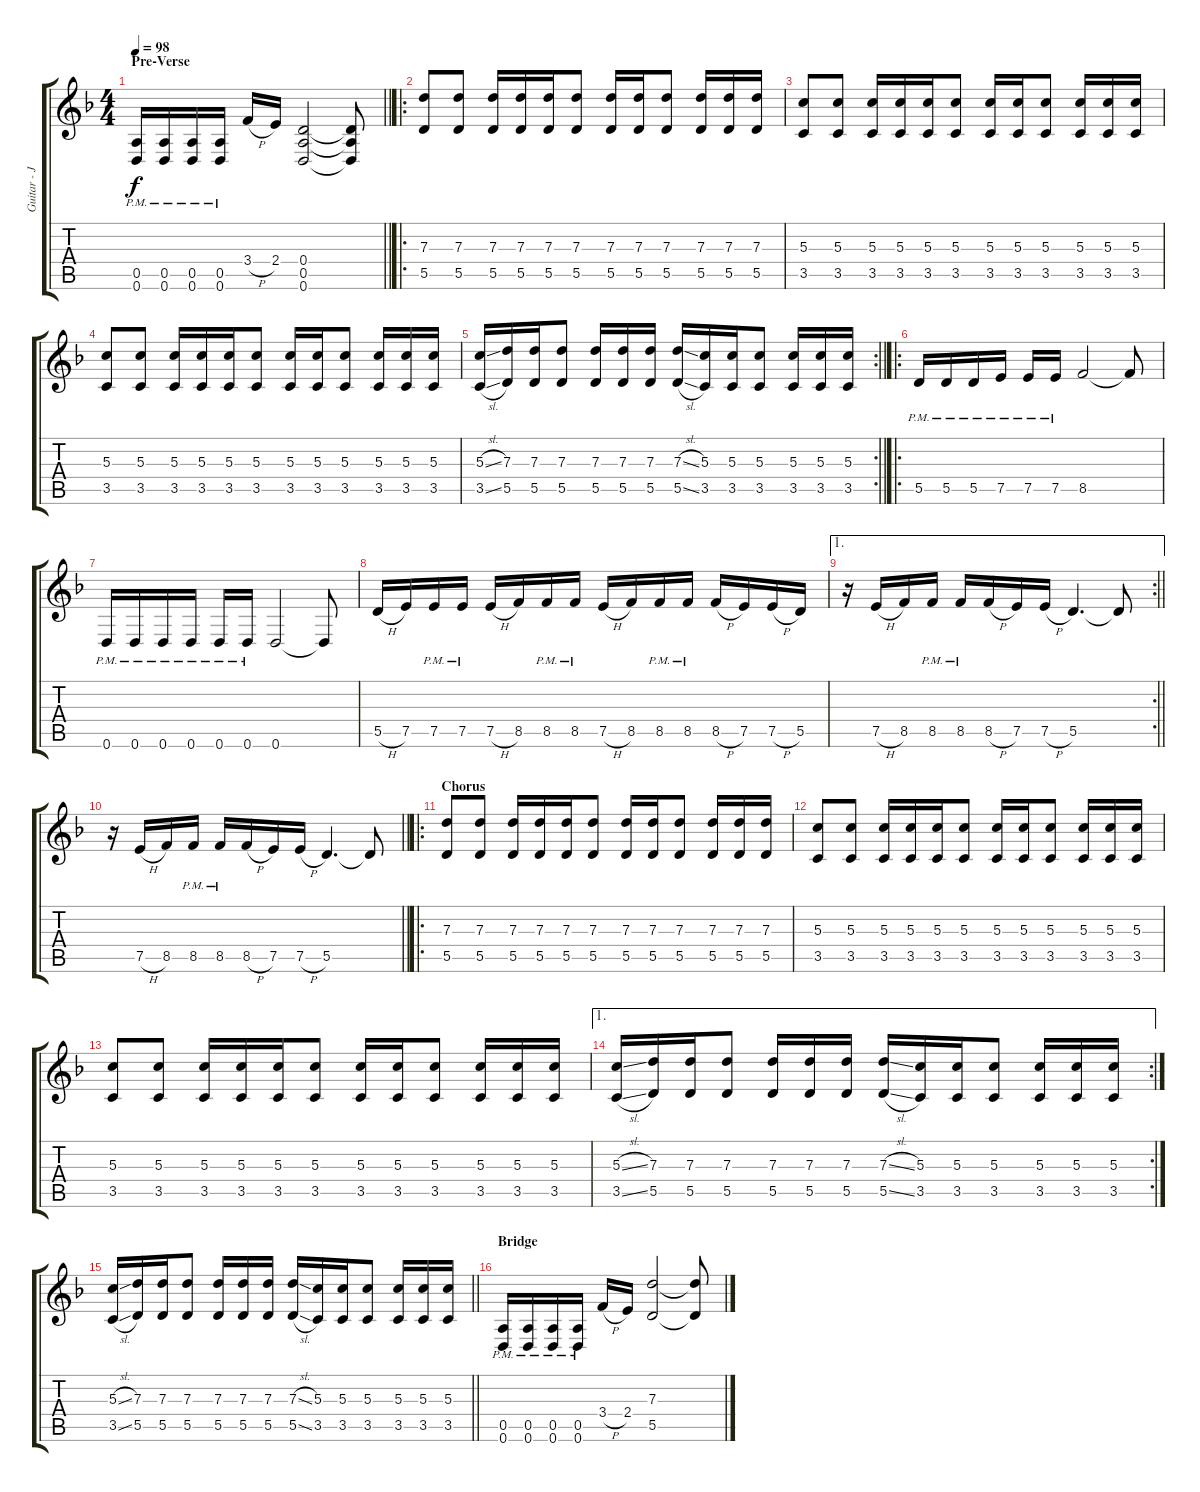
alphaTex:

\track ("Guitar - Josh" "Guitar - J") {instrument distortionguitar}
\staff {score tabs}
\tuning (E4 B3 G3 D3 A2 D2) {hide}
\ts (4 4)
\section ("" "Pre-Verse")
\tempo 98
\clef g2
\barLineRight lightlight
\ks f
(0.5{pm} 0.6{pm}).16{dy f} (0.5{pm} 0.6{pm}).16 (0.5{pm} 0.6{pm}).16 (0.5{pm} 0.6{pm}).16 3.4{h}.16 2.4.16 (0.4 0.5 0.6).2 (0.4{t} 0.5{t} 0.6{t}).8 |
\ro
(7.3 5.5).8 (7.3 5.5).8 (7.3 5.5).16 (7.3 5.5).16 (7.3 5.5).16 (7.3 5.5).8 (7.3 5.5).16 (7.3 5.5).16 (7.3 5.5).8 (7.3 5.5).16 (7.3 5.5).16 (7.3 5.5).16 |
(5.3 3.5).8 (5.3 3.5).8 (5.3 3.5).16 (5.3 3.5).16 (5.3 3.5).16 (5.3 3.5).8 (5.3 3.5).16 (5.3 3.5).16 (5.3 3.5).8 (5.3 3.5).16 (5.3 3.5).16 (5.3 3.5).16 |
(5.3 3.5).8 (5.3 3.5).8 (5.3 3.5).16 (5.3 3.5).16 (5.3 3.5).16 (5.3 3.5).8 (5.3 3.5).16 (5.3 3.5).16 (5.3 3.5).8 (5.3 3.5).16 (5.3 3.5).16 (5.3 3.5).16 |
\rc 2
\barLineRight lightlight
(5.3{sl} 3.5{sl}).16 (7.3 5.5).16 (7.3 5.5).16 (7.3 5.5).8 (7.3 5.5).16 (7.3 5.5).16 (7.3 5.5).16 (7.3{sl} 5.5{sl}).16 (5.3 3.5).16 (5.3 3.5).16 (5.3 3.5).8 (5.3 3.5).16 (5.3 3.5).16 (5.3 3.5).16 |
\ro
5.5{pm}.16 5.5{pm}.16 5.5{pm}.16 7.5{pm}.16 7.5{pm}.16 7.5{pm}.16 8.5.2 8.5{t}.8 |
0.6{pm}.16 0.6{pm}.16 0.6{pm}.16 0.6{pm}.16 0.6{pm}.16 0.6{pm}.16 0.6.2 0.6{t}.8 |
5.5{h}.16 7.5.16 7.5{pm}.16 7.5{pm}.16 7.5{h}.16 8.5.16 8.5{pm}.16 8.5{pm}.16 7.5{h}.16 8.5.16 8.5{pm}.16 8.5{pm}.16 8.5{h}.16 7.5.16 7.5{h}.16 5.5.16 |
\ae 1
\rc 2
\barLineRight lightlight
r.16 7.5{h}.16 8.5.16 8.5{pm}.16 8.5{pm}.16 8.5{h}.16 7.5.16 7.5{h}.16 5.5.4{d} 5.5{t}.8 |
\barLineRight lightlight
r.16 7.5{h}.16 8.5.16 8.5{pm}.16 8.5{pm}.16 8.5{h}.16 7.5.16 7.5{h}.16 5.5.4{d} 5.5{t}.8 |
\ro
\section ("" "Chorus")
(7.3 5.5).8 (7.3 5.5).8 (7.3 5.5).16 (7.3 5.5).16 (7.3 5.5).16 (7.3 5.5).8 (7.3 5.5).16 (7.3 5.5).16 (7.3 5.5).8 (7.3 5.5).16 (7.3 5.5).16 (7.3 5.5).16 |
(5.3 3.5).8 (5.3 3.5).8 (5.3 3.5).16 (5.3 3.5).16 (5.3 3.5).16 (5.3 3.5).8 (5.3 3.5).16 (5.3 3.5).16 (5.3 3.5).8 (5.3 3.5).16 (5.3 3.5).16 (5.3 3.5).16 |
(5.3 3.5).8 (5.3 3.5).8 (5.3 3.5).16 (5.3 3.5).16 (5.3 3.5).16 (5.3 3.5).8 (5.3 3.5).16 (5.3 3.5).16 (5.3 3.5).8 (5.3 3.5).16 (5.3 3.5).16 (5.3 3.5).16 |
\ae 1
\rc 2
(5.3{sl} 3.5{sl}).16 (7.3 5.5).16 (7.3 5.5).16 (7.3 5.5).8 (7.3 5.5).16 (7.3 5.5).16 (7.3 5.5).16 (7.3{sl} 5.5{sl}).16 (5.3 3.5).16 (5.3 3.5).16 (5.3 3.5).8 (5.3 3.5).16 (5.3 3.5).16 (5.3 3.5).16 |
\barLineRight lightlight
(5.3{sl} 3.5{sl}).16 (7.3 5.5).16 (7.3 5.5).16 (7.3 5.5).8 (7.3 5.5).16 (7.3 5.5).16 (7.3 5.5).16 (7.3{sl} 5.5{sl}).16 (5.3 3.5).16 (5.3 3.5).16 (5.3 3.5).8 (5.3 3.5).16 (5.3 3.5).16 (5.3 3.5).16 |
\section ("" "Bridge")
(0.5{pm} 0.6{pm}).16 (0.5{pm} 0.6{pm}).16 (0.5{pm} 0.6{pm}).16 (0.5{pm} 0.6{pm}).16 3.4{h}.16 2.4.16 (7.3 5.5).2 (7.3{t} 5.5{t}).8
